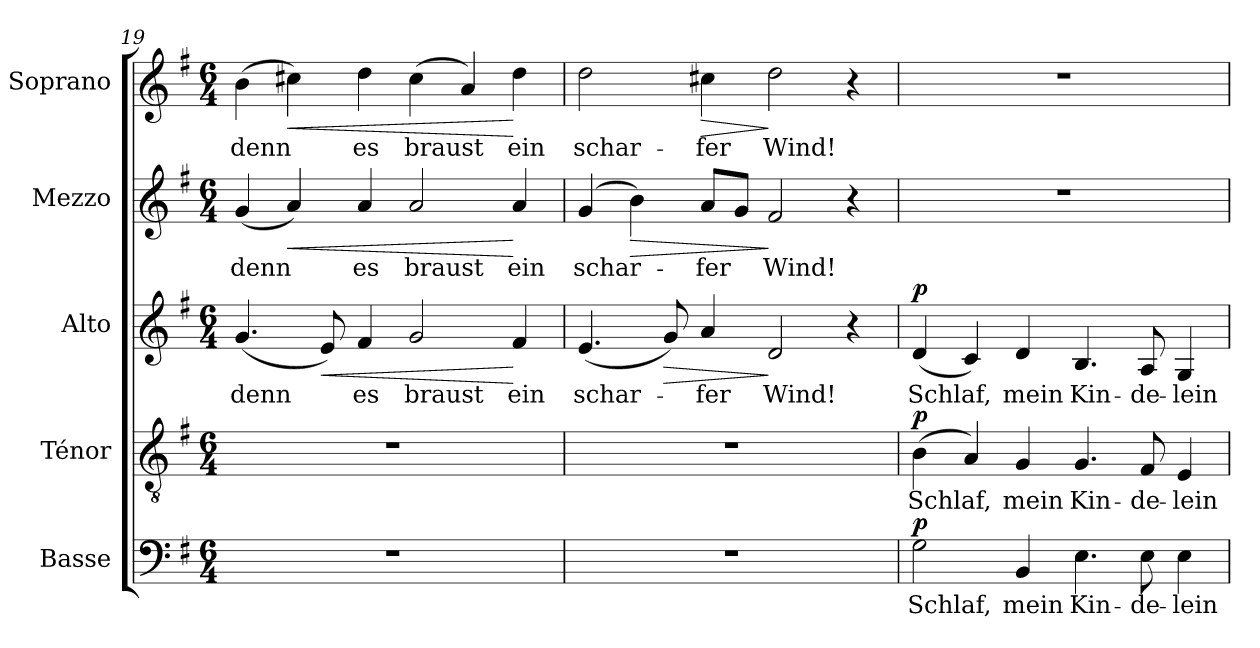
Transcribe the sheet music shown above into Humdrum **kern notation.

**kern	**text	**dynam	**kern	**text	**dynam	**kern	**text	**dynam	**kern	**text	**dynam	**kern	**text	**dynam
*part5	*part5	*part5	*part4	*part4	*part4	*part3	*part3	*part3	*part2	*part2	*part2	*part1	*part1	*part1
*staff5	*staff5	*staff5	*staff4	*staff4	*staff4	*staff3	*staff3	*staff3	*staff2	*staff2	*staff2	*staff1	*staff1	*staff1
*I"Basse	*	*	*I"Ténor	*	*	*I"Alto	*	*	*I"Mezzo	*	*	*I"Soprano	*	*
*I'B.	*	*	*I'T.	*	*	*I'A.	*	*	*I'M.	*	*	*I'S.	*	*
*clefF4	*	*	*clefGv2	*	*	*clefG2	*	*	*clefG2	*	*	*clefG2	*	*
*	*	*	*ITrd7c12	*	*	*	*	*	*	*	*	*	*	*
*k[f#]	*	*	*k[f#]	*	*	*k[f#]	*	*	*k[f#]	*	*	*k[f#]	*	*
*e:	*	*	*e:	*	*	*e:	*	*	*e:	*	*	*e:	*	*
*M6/4	*	*	*M6/4	*	*	*M6/4	*	*	*M6/4	*	*	*M6/4	*	*
=19	=19	=19	=19	=19	=19	=19	=19	=19	=19	=19	=19	=19	=19	=19
!LO:N:vis=1	!	!	!LO:N:vis=1	!	!	!	!	!	!	!	!	!	!	!
!	!	!	!	!	!	!	!LO:LY:b:color=#000000	!	!	!	!	!	!	!
!	!	!	!	!	!	!	!	!	!	!LO:LY:b:color=#000000	!	!	!	!
!	!	!	!	!	!	!	!	!	!	!	!	!	!LO:LY:b:color=#000000	!
1.r	.	.	1.r	.	.	(4.gi/	denn	.	(4gi/	denn	.	(4bi\	denn	.
!	!	!	!	!	!	!	!	!	!	!	!LO:HP:b	!	!	!LO:HP:b
.	.	.	.	.	.	.	.	.	4ai/)	.	<	4cc#Xi\)	.	<
!	!	!	!	!	!	!	!	!LO:HP:b	!	!	!	!	!	!
.	.	.	.	.	.	8ei/)	.	<	.	.	.	.	.	.
!	!	!	!	!	!	!	!LO:LY:b:color=#000000	!	!	!	!	!	!	!
!	!	!	!	!	!	!	!	!	!	!LO:LY:b:color=#000000	!	!	!	!
!	!	!	!	!	!	!	!	!	!	!	!	!	!LO:LY:b:color=#000000	!
.	.	.	.	.	.	4f#i/	es	.	4ai/	es	.	4ddi\	es	.
!	!	!	!	!	!	!	!LO:LY:b:color=#000000	!	!	!	!	!	!	!
!	!	!	!	!	!	!	!	!	!	!LO:LY:b:color=#000000	!	!	!	!
!	!	!	!	!	!	!	!	!	!	!	!	!	!LO:LY:b:color=#000000	!
.	.	.	.	.	.	2gi/	braust	.	2ai/	braust	.	(4cc#i\	braust	.
.	.	.	.	.	.	.	.	.	.	.	.	4ai/)	.	.
!	!	!	!	!	!	!	!LO:LY:b:color=#000000	!	!	!	!	!	!	!
!	!	!	!	!	!	!	!	!	!	!LO:LY:b:color=#000000	!	!	!	!
!	!	!	!	!	!	!	!	!	!	!	!	!	!LO:LY:b:color=#000000	!
.	.	.	.	.	.	4f#i/	ein	[	4ai/	ein	[	4ddi\	ein	[
=20	=20	=20	=20	=20	=20	=20	=20	=20	=20	=20	=20	=20	=20	=20
!LO:N:vis=1	!	!	!LO:N:vis=1	!	!	!	!	!	!	!	!	!	!	!
!	!	!	!	!	!	!	!LO:LY:b:color=#000000	!	!	!	!	!	!	!
!	!	!	!	!	!	!	!	!	!	!LO:LY:b:color=#000000	!	!	!	!
!	!	!	!	!	!	!	!	!	!	!	!	!	!LO:LY:b:color=#000000	!
1.r	.	.	1.r	.	.	(4.ei/	schar-	.	(4gi/	schar-	.	2ddi\	schar-	.
!	!	!	!	!	!	!	!	!	!	!	!LO:HP:b	!	!	!
.	.	.	.	.	.	.	.	.	4bi\)	.	>	.	.	.
!	!	!	!	!	!	!	!	!LO:HP:b	!	!	!	!	!	!
.	.	.	.	.	.	8gi/)	.	>	.	.	.	.	.	.
!	!	!	!	!	!	!	!LO:LY:b:color=#000000	!	!	!	!	!	!	!
!	!	!	!	!	!	!	!	!	!	!LO:LY:b:color=#000000	!	!	!	!
!	!	!	!	!	!	!	!	!	!	!	!	!	!LO:LY:b:color=#000000	!LO:HP:b
.	.	.	.	.	.	4ai/	-fer	.	8ai/L	-fer	.	4cc#Xi\	-fer	>
.	.	.	.	.	.	.	.	.	8gi/J	.	.	.	.	.
!	!	!	!	!	!	!	!LO:LY:b:color=#000000	!	!	!	!	!	!	!
!	!	!	!	!	!	!	!	!	!	!LO:LY:b:color=#000000	!	!	!	!
!	!	!	!	!	!	!	!	!	!	!	!	!	!LO:LY:b:color=#000000	!
.	.	.	.	.	.	2di/	Wind!	]	2f#i/	Wind!	]	2ddi\	Wind!	]
.	.	.	.	.	.	4r	.	.	4r	.	.	4r	.	.
!!LO:LB:g=z
=21	=21	=21	=21	=21	=21	=21	=21	=21	=21	=21	=21	=21	=21	=21
!	!LO:LY:b:color=#000000	!	!	!	!	!	!	!	!	!	!	!	!	!
!	!	!	!	!LO:LY:b:color=#000000	!	!	!	!	!	!	!	!	!	!
!	!	!	!	!	!	!	!LO:LY:b:color=#000000	!	!LO:N:vis=1	!	!	!LO:N:vis=1	!	!
2Gi\	Schlaf,	p	(4BBi\	Schlaf,	p	(4di/	Schlaf,	p	1.r	.	.	1.r	.	.
.	.	.	4AAi/)	.	.	4ci/)	.	.	.	.	.	.	.	.
!	!LO:LY:b:color=#000000	!	!	!	!	!	!	!	!	!	!	!	!	!
!	!	!	!	!LO:LY:b:color=#000000	!	!	!	!	!	!	!	!	!	!
!	!	!	!	!	!	!	!LO:LY:b:color=#000000	!	!	!	!	!	!	!
4BBi/	mein	.	4GGi/	mein	.	4di/	mein	.	.	.	.	.	.	.
!	!LO:LY:b:color=#000000	!	!	!	!	!	!	!	!	!	!	!	!	!
!	!	!	!	!LO:LY:b:color=#000000	!	!	!	!	!	!	!	!	!	!
!	!	!	!	!	!	!	!LO:LY:b:color=#000000	!	!	!	!	!	!	!
4.Ei\	Kin-	.	4.GGi/	Kin-	.	4.Bi/	Kin-	.	.	.	.	.	.	.
!	!LO:LY:b:color=#000000	!	!	!	!	!	!	!	!	!	!	!	!	!
!	!	!	!	!LO:LY:b:color=#000000	!	!	!	!	!	!	!	!	!	!
!	!	!	!	!	!	!	!LO:LY:b:color=#000000	!	!	!	!	!	!	!
8Ei\	-de-	.	8FF#i/	-de-	.	8Ai/	-de-	.	.	.	.	.	.	.
!	!LO:LY:b:color=#000000	!	!	!	!	!	!	!	!	!	!	!	!	!
!	!	!	!	!LO:LY:b:color=#000000	!	!	!	!	!	!	!	!	!	!
!	!	!	!	!	!	!	!LO:LY:b:color=#000000	!	!	!	!	!	!	!
4Ei\	-lein	.	4EEi/	-lein	.	4Gi/	-lein	.	.	.	.	.	.	.
=	=	=	=	=	=	=	=	=	=	=	=	=	=	=
*-	*-	*-	*-	*-	*-	*-	*-	*-	*-	*-	*-	*-	*-	*-
